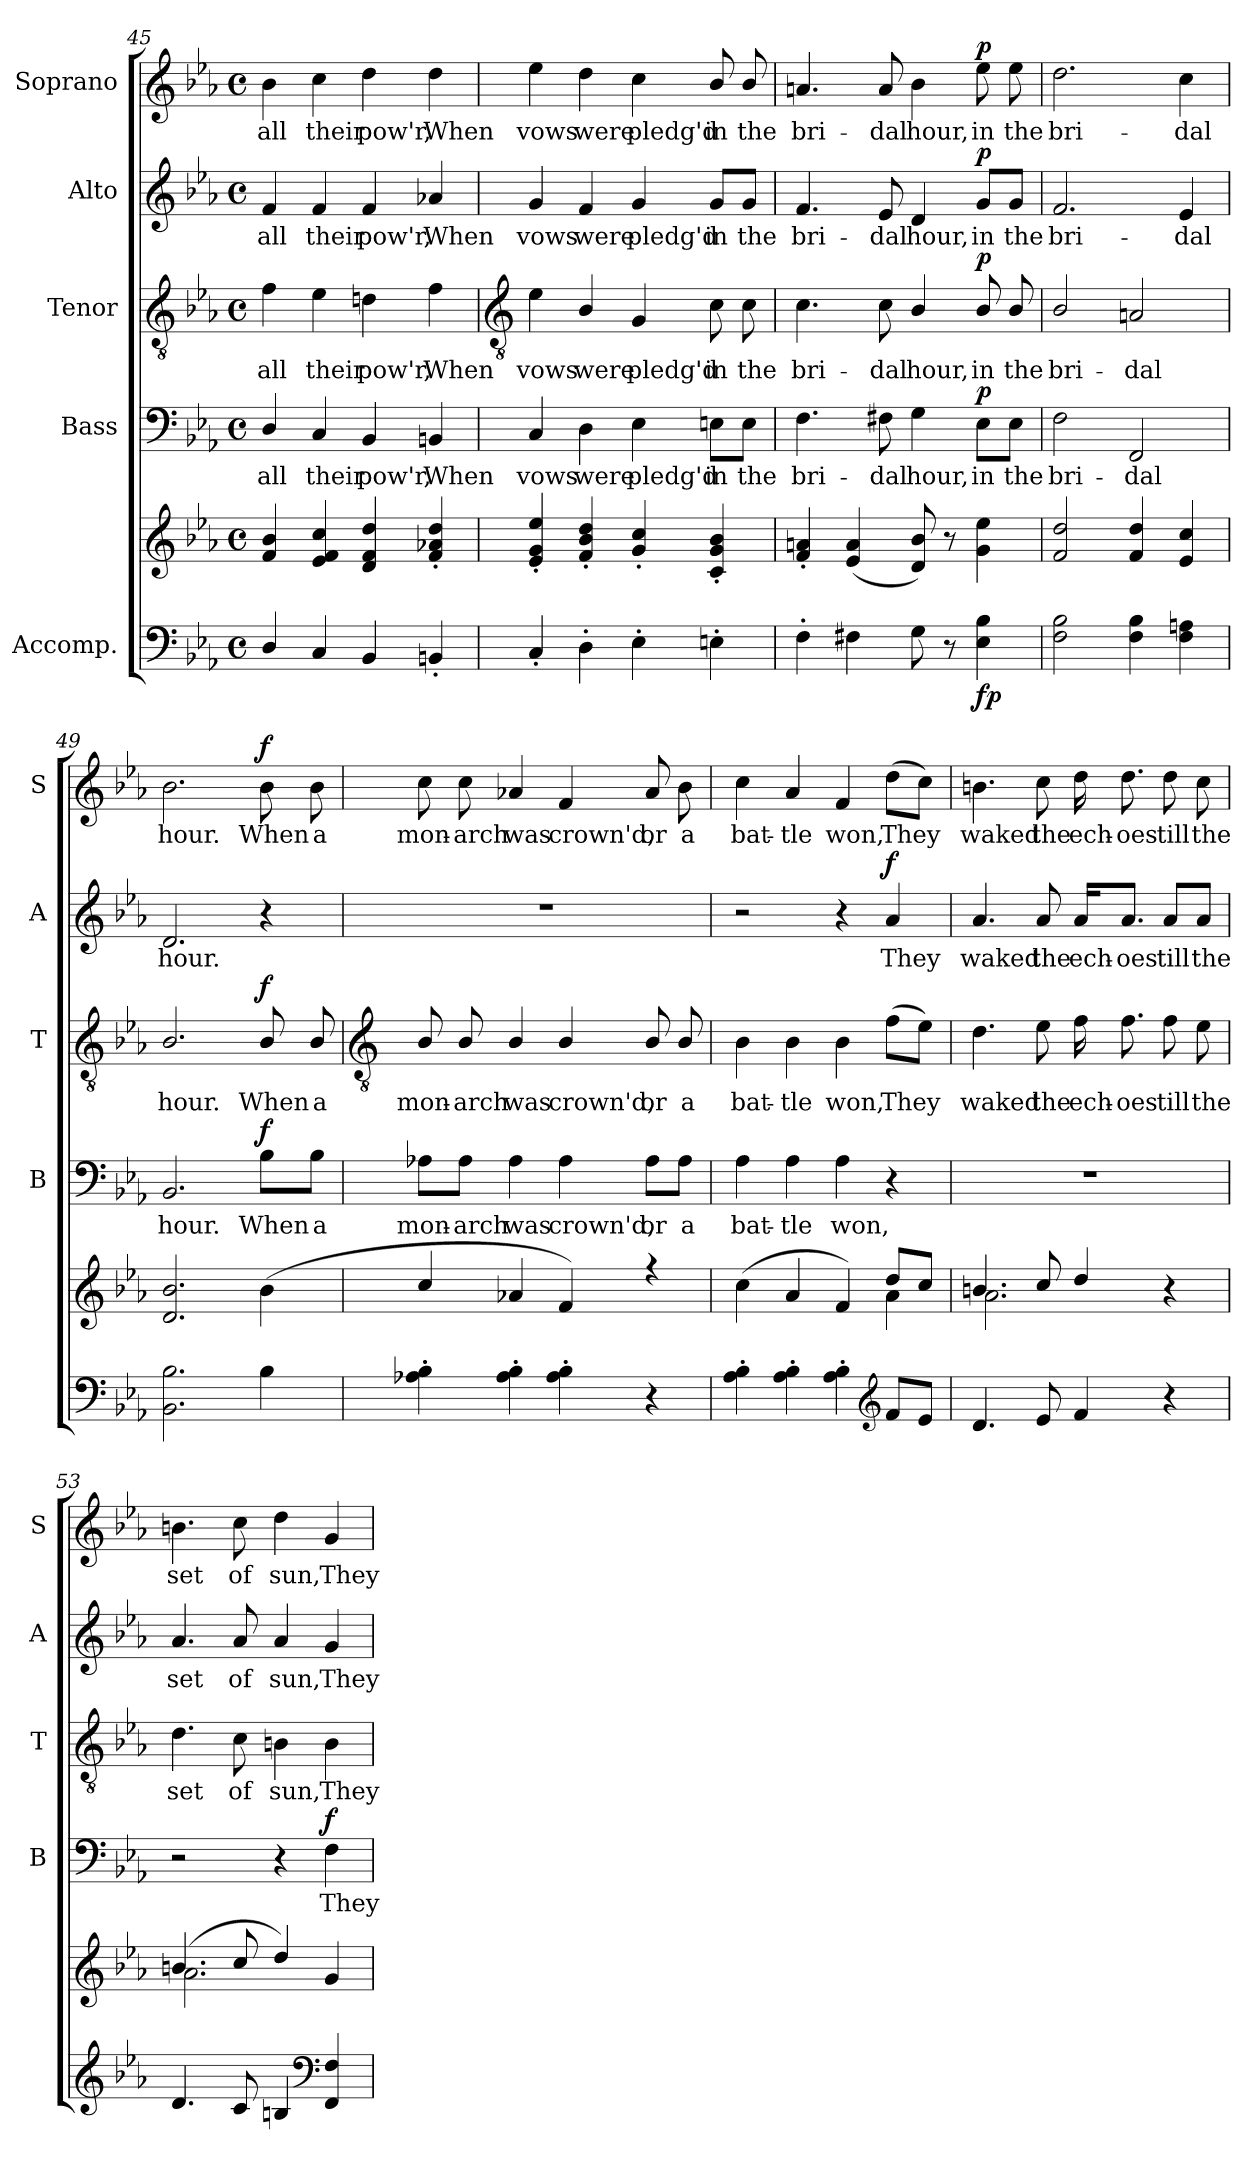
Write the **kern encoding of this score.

**kern	**kern	**dynam	**kern	**text	**dynam	**kern	**text	**dynam	**kern	**text	**dynam	**kern	**text	**dynam
*part5	*part5	*part5	*part4	*part4	*part4	*part3	*part3	*part3	*part2	*part2	*part2	*part1	*part1	*part1
*staff6	*staff5	*staff5/6	*staff4	*staff4	*staff4	*staff3	*staff3	*staff3	*staff2	*staff2	*staff2	*staff1	*staff1	*staff1
*I"Accomp.	*	*	*I"Bass	*	*	*I"Tenor	*	*	*I"Alto	*	*	*I"Soprano	*	*
*	*	*	*I'B	*	*	*I'T	*	*	*I'A	*	*	*I'S	*	*
*clefF4	*clefG2	*	*clefF4	*	*	*clefGv2	*	*	*clefG2	*	*	*clefG2	*	*
*k[b-e-a-]	*k[b-e-a-]	*	*k[b-e-a-]	*	*	*k[b-e-a-]	*	*	*k[b-e-a-]	*	*	*k[b-e-a-]	*	*
*E-:	*E-:	*	*E-:	*	*	*E-:	*	*	*E-:	*	*	*E-:	*	*
*M4/4	*M4/4	*	*M4/4	*	*	*M4/4	*	*	*M4/4	*	*	*M4/4	*	*
*met(c)	*met(c)	*	*met(c)	*	*	*met(c)	*	*	*met(c)	*	*	*met(c)	*	*
=45	=45	=45	=45	=45	=45	=45	=45	=45	=45	=45	=45	=45	=45	=45
!	!	!	!	!LO:LY:b	!	!	!LO:LY:b	!	!	!LO:LY:b	!	!	!LO:LY:b	!
4D/	4f 4b-	.	4D/	all	.	4f	all	.	4f	all	.	4b-	all	.
!	!	!	!	!LO:LY:b	!	!	!LO:LY:b	!	!	!LO:LY:b	!	!	!LO:LY:b	!
4C	4e- 4f 4cc	.	4C	their	.	4e-	their	.	4f	their	.	4cc	their	.
!	!	!	!	!LO:LY:b	!	!	!LO:LY:b	!	!	!LO:LY:b	!	!	!LO:LY:b	!
4BB-	4d 4f 4dd	.	4BB-	pow'r,	.	4dn	pow'r,	.	4f	pow'r,	.	4dd	pow'r,	.
!	!	!	!	!LO:LY:b	!	!	!LO:LY:b	!	!	!LO:LY:b	!	!	!LO:LY:b	!
4BBn'	4f' 4a-X' 4dd'	.	4BBn	When	.	4f	When	.	4a-X	When	.	4dd	When	.
!!LO:LB:g=z
=46	=46	=46	=46	=46	=46	=46	=46	=46	=46	=46	=46	=46	=46	=46
*	*	*	*	*	*	*clefGv2	*	*	*	*	*	*	*	*
!	!	!	!	!LO:LY:b	!	!	!LO:LY:b	!	!	!LO:LY:b	!	!	!LO:LY:b	!
4C'	4e-' 4g' 4ee-'	.	4C	vows	.	4e-	vows	.	4g	vows	.	4ee-	vows	.
!	!	!	!	!LO:LY:b	!	!	!LO:LY:b	!	!	!LO:LY:b	!	!	!LO:LY:b	!
4D'	4f' 4b-' 4dd'	.	4D	were	.	4B-/	were	.	4f	were	.	4dd	were	.
!	!	!	!	!LO:LY:b	!	!	!LO:LY:b	!	!	!LO:LY:b	!	!	!LO:LY:b	!
4E-'	4g' 4cc'	.	4E-	pledg'd	.	4G	pledg'd	.	4g	pledg'd	.	4cc	pledg'd	.
!	!	!	!	!LO:LY:b	!	!	!LO:LY:b	!	!	!LO:LY:b	!	!	!LO:LY:b	!
4En'	4c/' 4g/' 4b-/'	.	8En\L	in	.	8c	in	.	8g/L	in	.	8b-/	in	.
!	!	!	!	!LO:LY:b	!	!	!LO:LY:b	!	!	!LO:LY:b	!	!	!LO:LY:b	!
.	.	.	8E\J	the	.	8c	the	.	8g/J	the	.	8b-/	the	.
=47	=47	=47	=47	=47	=47	=47	=47	=47	=47	=47	=47	=47	=47	=47
!	!	!	!	!LO:LY:b	!	!	!LO:LY:b	!	!	!LO:LY:b	!	!	!LO:LY:b	!
4F'	4f' 4an'	.	4.F	bri-	.	4.c	bri-	.	4.f	bri-	.	4.an	bri-	.
4F#X	(<4e- 4a	.	.	.	.	.	.	.	.	.	.	.	.	.
!	!	!	!	!LO:LY:b	!	!	!LO:LY:b	!	!	!LO:LY:b	!	!	!LO:LY:b	!
.	.	.	8F#X	-dal	.	8c	-dal	.	8e-	-dal	.	8a	-dal	.
!	!	!	!	!LO:LY:b	!	!	!LO:LY:b	!	!	!LO:LY:b	!	!	!LO:LY:b	!
8G	8d 8b-)	.	4G	hour,	.	4B-/	hour,	.	4d	hour,	.	4b-	hour,	.
8r	8r	.	.	.	.	.	.	.	.	.	.	.	.	.
!	!	!LO:DY:b=2	!	!LO:LY:b	!	!	!LO:LY:b	!	!	!LO:LY:b	!	!	!LO:LY:b	!
!	!	!LO:DY:n=1:b	!	!	!LO:DY:b	!	!	!LO:DY:b	!	!	!LO:DY:b	!	!	!LO:DY:b
4E- 4B-	4g 4ee-	f p	8E-\L	in	p	8B-/	in	p	8g/L	in	p	8ee-	in	p
!	!	!	!	!LO:LY:b	!	!	!LO:LY:b	!	!	!LO:LY:b	!	!	!LO:LY:b	!
.	.	.	8E-\J	the	.	8B-/	the	.	8g/J	the	.	8ee-	the	.
=48	=48	=48	=48	=48	=48	=48	=48	=48	=48	=48	=48	=48	=48	=48
!	!	!	!	!LO:LY:b	!	!	!LO:LY:b	!	!	!LO:LY:b	!	!	!LO:LY:b	!
2F 2B-	2f 2dd	.	2F	bri-	.	2B-/	bri-	.	2.f	bri-	.	2.dd	bri-	.
!	!	!	!	!LO:LY:b	!	!	!LO:LY:b	!	!	!	!	!	!	!
4F 4B-	4f 4dd	.	2FF	-dal	.	2An	-dal	.	.	.	.	.	.	.
!	!	!	!	!	!	!	!	!	!	!LO:LY:b	!	!	!LO:LY:b	!
4F 4An	4e- 4cc	.	.	.	.	.	.	.	4e-	-dal	.	4cc	-dal	.
=49	=49	=49	=49	=49	=49	=49	=49	=49	=49	=49	=49	=49	=49	=49
!	!	!	!	!LO:LY:b	!	!	!LO:LY:b	!	!	!LO:LY:b	!	!	!LO:LY:b	!
2.BB- 2.B-	2.d 2.b-	.	2.BB-	hour.	.	2.B-/	hour.	.	2.d	hour.	.	2.b-	hour.	.
!	!	!LO:DY:b=2	!	!LO:LY:b	!	!	!LO:LY:b	!	!	!	!	!	!LO:LY:b	!
!	!	!LO:DY:n=1:b=2	!	!	!	!	!	!	!	!	!	!	!	!
!	!	!LO:DY:n=2:b	!	!	!LO:DY:b	!	!	!LO:DY:b	!	!	!	!	!	!LO:DY:b
4B-	(<4b-	mf f f	8B-\L	When	f	8B-/	When	f	4r	.	.	8b-	When	f
!	!	!	!	!LO:LY:b	!	!	!LO:LY:b	!	!	!	!	!	!LO:LY:b	!
.	.	.	8B-\J	a	.	8B-/	a	.	.	.	.	8b-	a	.
!!LO:LB:g=z
=50	=50	=50	=50	=50	=50	=50	=50	=50	=50	=50	=50	=50	=50	=50
*	*	*	*	*	*	*clefGv2	*	*	*	*	*	*	*	*
*	*^	*	*	*	*	*	*	*	*	*	*	*	*	*
!	!	!	!	!	!LO:LY:b	!	!	!LO:LY:b	!	!	!	!	!	!LO:LY:b	!
4A-X' 4B-'	4cc	1ryy	.	8A-X\L	mon-	.	8B-/	mon-	.	1r	.	.	8cc	mon-	.
!	!	!	!	!	!LO:LY:b	!	!	!LO:LY:b	!	!	!	!	!	!LO:LY:b	!
.	.	.	.	8A-\J	-arch	.	8B-/	-arch	.	.	.	.	8cc	-arch	.
!	!	!	!	!	!LO:LY:b	!	!	!LO:LY:b	!	!	!	!	!	!LO:LY:b	!
4A-' 4B-'	4a-X	.	.	4A-	was	.	4B-/	was	.	.	.	.	4a-X	was	.
!	!	!	!	!	!LO:LY:b	!	!	!LO:LY:b	!	!	!	!	!	!LO:LY:b	!
4A-' 4B-'	4f)	.	.	4A-	crown'd,	.	4B-/	crown'd,	.	.	.	.	4f	crown'd,	.
!	!	!	!	!	!LO:LY:b	!	!	!LO:LY:b	!	!	!	!	!	!LO:LY:b	!
4r	4r	.	.	8A-\L	or	.	8B-/	or	.	.	.	.	8a-	or	.
!	!	!	!	!	!LO:LY:b	!	!	!LO:LY:b	!	!	!	!	!	!LO:LY:b	!
.	.	.	.	8A-\J	a	.	8B-/	a	.	.	.	.	8b-	a	.
=51	=51	=51	=51	=51	=51	=51	=51	=51	=51	=51	=51	=51	=51	=51	=51
!	!	!	!	!	!LO:LY:b	!	!	!LO:LY:b	!	!	!	!	!	!LO:LY:b	!
4A-' 4B-'	(<4cc	2.ryy	.	4A-	bat-	.	4B-	bat-	.	2r	.	.	4cc	bat-	.
!	!	!	!	!	!LO:LY:b	!	!	!LO:LY:b	!	!	!	!	!	!LO:LY:b	!
4A-' 4B-'	4a-	.	.	4A-	-tle	.	4B-	-tle	.	.	.	.	4a-	-tle	.
!	!	!	!	!	!LO:LY:b	!	!	!LO:LY:b	!	!	!	!	!	!LO:LY:b	!
4A-' 4B-'	4f)	.	.	4A-	won,	.	4B-	won,	.	4r	.	.	4f	won,	.
*clefG2	*	*	*	*	*	*	*	*	*	*	*	*	*	*	*
!	!	!	!	!	!	!	!	!LO:LY:b	!	!	!LO:LY:b	!LO:DY:b	!	!LO:LY:b	!
8fL	8dd/L	4a-\	.	4r	.	.	(>8fL	They	.	4a-	They	f	(>8ddL	They	.
8e-J	8cc/J	.	.	.	.	.	8e-J)	.	.	.	.	.	8ccJ)	.	.
=52	=52	=52	=52	=52	=52	=52	=52	=52	=52	=52	=52	=52	=52	=52	=52
!	!	!	!	!	!	!	!	!LO:LY:b	!	!	!LO:LY:b	!	!	!LO:LY:b	!
4.d	4.bn/	2.a-\	.	1r	.	.	4.d	waked	.	4.a-	waked	.	4.bn	waked	.
!	!	!	!	!	!	!	!	!LO:LY:b	!	!	!LO:LY:b	!	!	!LO:LY:b	!
8e-	8cc/	.	.	.	.	.	8e-	the	.	8a-	the	.	8cc	the	.
!	!	!	!	!	!	!	!	!LO:LY:b	!	!	!LO:LY:b	!	!	!LO:LY:b	!
4f	4dd/	.	.	.	.	.	16f	ech-	.	16a-/KL	ech-	.	16dd	ech-	.
!	!	!	!	!	!	!	!	!LO:LY:b	!	!	!LO:LY:b	!	!	!LO:LY:b	!
.	.	.	.	.	.	.	8.f	-oes	.	8.a-/J	-oes	.	8.dd	-oes	.
!	!	!	!	!	!	!	!	!LO:LY:b	!	!	!LO:LY:b	!	!	!LO:LY:b	!
4r	4r	4ryy	.	.	.	.	8f	till	.	8a-/L	till	.	8dd	till	.
!	!	!	!	!	!	!	!	!LO:LY:b	!	!	!LO:LY:b	!	!	!LO:LY:b	!
.	.	.	.	.	.	.	8e-	the	.	8a-/J	the	.	8cc	the	.
=53	=53	=53	=53	=53	=53	=53	=53	=53	=53	=53	=53	=53	=53	=53	=53
!	!	!	!	!	!	!	!	!LO:LY:b	!	!	!LO:LY:b	!	!	!LO:LY:b	!
4.d	(<4.bn/	2.a-\	.	2r	.	.	4.d	set	.	4.a-	set	.	4.bn	set	.
!	!	!	!	!	!	!	!	!LO:LY:b	!	!	!LO:LY:b	!	!	!LO:LY:b	!
8c	8cc/	.	.	.	.	.	8c	of	.	8a-	of	.	8cc	of	.
!	!	!	!	!	!	!	!	!LO:LY:b	!	!	!LO:LY:b	!	!	!LO:LY:b	!
4Bn	4dd/)	.	.	4r	.	.	4Bn	sun,	.	4a-	sun,	.	4dd	sun,	.
*clefF4	*	*	*	*	*	*	*	*	*	*	*	*	*	*	*
!	!	!	!	!	!LO:LY:b	!LO:DY:b	!	!LO:LY:b	!	!	!LO:LY:b	!	!	!LO:LY:b	!
4FF 4F	4g	4ryy	.	4F	They	f	4B	They	.	4g	They	.	4g	They	.
*	*v	*v	*	*	*	*	*	*	*	*	*	*	*	*	*
=	=	=	=	=	=	=	=	=	=	=	=	=	=	=
*-	*-	*-	*-	*-	*-	*-	*-	*-	*-	*-	*-	*-	*-	*-
